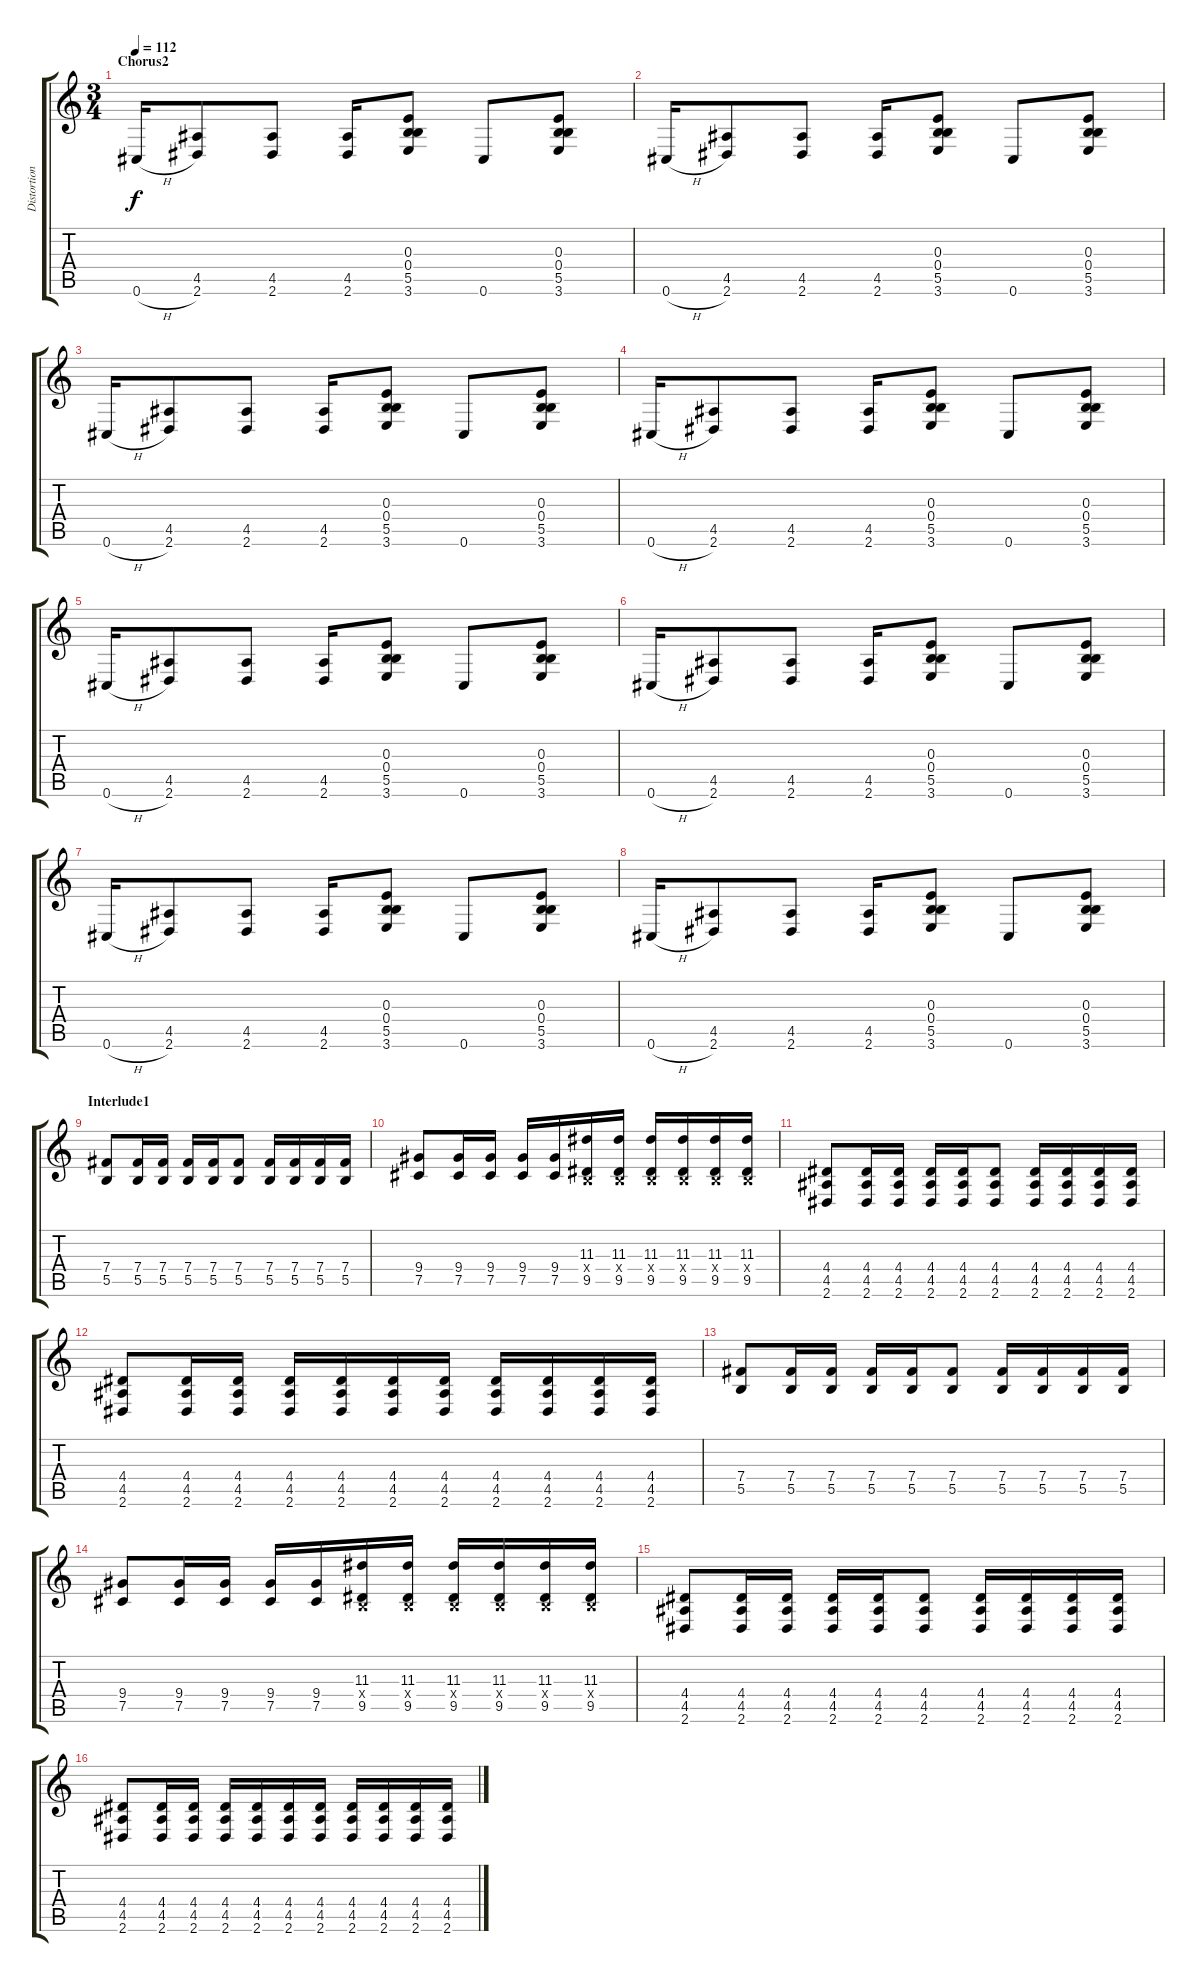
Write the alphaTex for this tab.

\track ("Distortion Guitar1" "Distortion") {instrument distortionguitar}
\staff {score tabs}
\tuning (Db4 Ab3 E3 B2 Gb2 Db2) {hide}
\ts (3 4)
\section ("" "Chorus2")
\tempo 112
\clef g2
\ks c
0.6{h}.16{dy f} (4.5 2.6).8 (4.5 2.6).8 (4.5 2.6).16 (0.3 0.4 5.5 3.6).8 0.6.8 (0.3 0.4 5.5 3.6).8 |
0.6{h}.16 (4.5 2.6).8 (4.5 2.6).8 (4.5 2.6).16 (0.3 0.4 5.5 3.6).8 0.6.8 (0.3 0.4 5.5 3.6).8 |
0.6{h}.16 (4.5 2.6).8 (4.5 2.6).8 (4.5 2.6).16 (0.3 0.4 5.5 3.6).8 0.6.8 (0.3 0.4 5.5 3.6).8 |
0.6{h}.16 (4.5 2.6).8 (4.5 2.6).8 (4.5 2.6).16 (0.3 0.4 5.5 3.6).8 0.6.8 (0.3 0.4 5.5 3.6).8 |
0.6{h}.16 (4.5 2.6).8 (4.5 2.6).8 (4.5 2.6).16 (0.3 0.4 5.5 3.6).8 0.6.8 (0.3 0.4 5.5 3.6).8 |
0.6{h}.16 (4.5 2.6).8 (4.5 2.6).8 (4.5 2.6).16 (0.3 0.4 5.5 3.6).8 0.6.8 (0.3 0.4 5.5 3.6).8 |
0.6{h}.16 (4.5 2.6).8 (4.5 2.6).8 (4.5 2.6).16 (0.3 0.4 5.5 3.6).8 0.6.8 (0.3 0.4 5.5 3.6).8 |
0.6{h}.16 (4.5 2.6).8 (4.5 2.6).8 (4.5 2.6).16 (0.3 0.4 5.5 3.6).8 0.6.8 (0.3 0.4 5.5 3.6).8 |
\section ("" "Interlude1")
(7.4 5.5).8 (7.4 5.5).16 (7.4 5.5).16 (7.4 5.5).16 (7.4 5.5).16 (7.4 5.5).8 (7.4 5.5).16 (7.4 5.5).16 (7.4 5.5).16 (7.4 5.5).16 |
(9.4 7.5).8 (9.4 7.5).16 (9.4 7.5).16 (9.4 7.5).16 (9.4 7.5).16 (11.3 0.4{x} 9.5).16 (11.3 0.4{x} 9.5).16 (11.3 0.4{x} 9.5).16 (11.3 0.4{x} 9.5).16 (11.3 0.4{x} 9.5).16 (11.3 0.4{x} 9.5).16 |
(4.4 4.5 2.6).8 (4.4 4.5 2.6).16 (4.4 4.5 2.6).16 (4.4 4.5 2.6).16 (4.4 4.5 2.6).16 (4.4 4.5 2.6).8 (4.4 4.5 2.6).16 (4.4 4.5 2.6).16 (4.4 4.5 2.6).16 (4.4 4.5 2.6).16 |
(4.4 4.5 2.6).8 (4.4 4.5 2.6).16 (4.4 4.5 2.6).16 (4.4 4.5 2.6).16 (4.4 4.5 2.6).16 (4.4 4.5 2.6).16 (4.4 4.5 2.6).16 (4.4 4.5 2.6).16 (4.4 4.5 2.6).16 (4.4 4.5 2.6).16 (4.4 4.5 2.6).16 |
(7.4 5.5).8 (7.4 5.5).16 (7.4 5.5).16 (7.4 5.5).16 (7.4 5.5).16 (7.4 5.5).8 (7.4 5.5).16 (7.4 5.5).16 (7.4 5.5).16 (7.4 5.5).16 |
(9.4 7.5).8 (9.4 7.5).16 (9.4 7.5).16 (9.4 7.5).16 (9.4 7.5).16 (11.3 0.4{x} 9.5).16 (11.3 0.4{x} 9.5).16 (11.3 0.4{x} 9.5).16 (11.3 0.4{x} 9.5).16 (11.3 0.4{x} 9.5).16 (11.3 0.4{x} 9.5).16 |
(4.4 4.5 2.6).8 (4.4 4.5 2.6).16 (4.4 4.5 2.6).16 (4.4 4.5 2.6).16 (4.4 4.5 2.6).16 (4.4 4.5 2.6).8 (4.4 4.5 2.6).16 (4.4 4.5 2.6).16 (4.4 4.5 2.6).16 (4.4 4.5 2.6).16 |
(4.4 4.5 2.6).8 (4.4 4.5 2.6).16 (4.4 4.5 2.6).16 (4.4 4.5 2.6).16 (4.4 4.5 2.6).16 (4.4 4.5 2.6).16 (4.4 4.5 2.6).16 (4.4 4.5 2.6).16 (4.4 4.5 2.6).16 (4.4 4.5 2.6).16 (4.4 4.5 2.6).16
